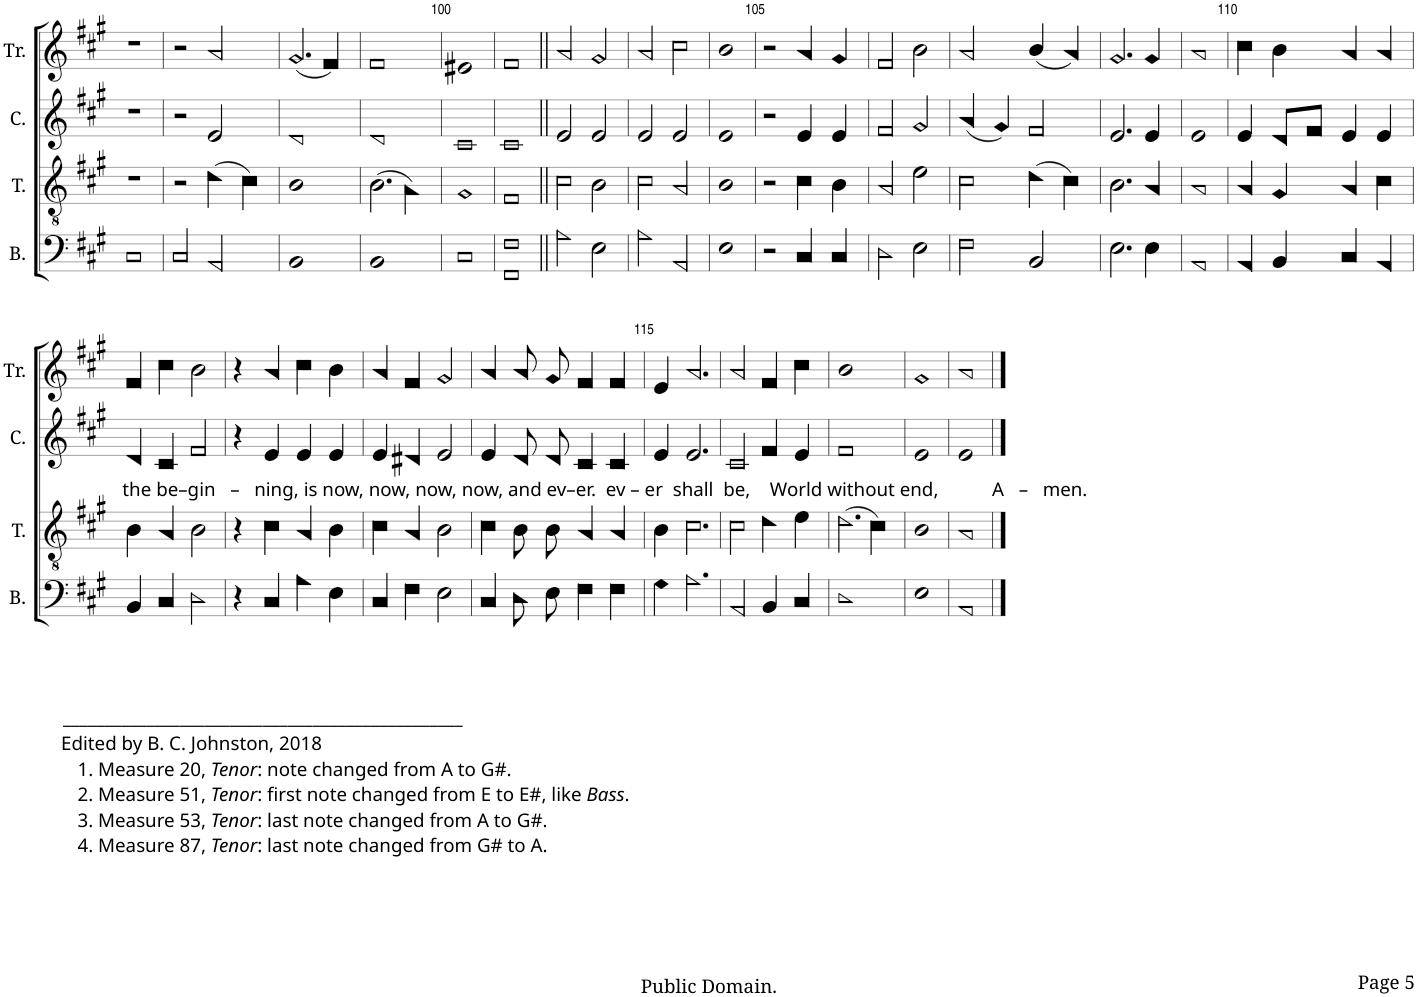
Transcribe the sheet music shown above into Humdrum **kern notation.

**kern	**kern	**kern	**kern
*part4	*part3	*part2	*part1
*staff4	*staff3	*staff2	*staff1
*I"B.	*I"T.	*I"C.	*I"Tr.
*I'B.	*I'T.	*I'C.	*I'Tr.
!!LO:PB:g=z
*clefF4	*clefGv2	*clefG2	*clefG2
*k[f#c#g#]	*k[f#c#g#]	*k[f#c#g#]	*k[f#c#g#]
*M2/2	*M2/2	*M2/2	*M2/2
*met(c|)	*met(c|)	*met(c|)	*met(c|)
=96	=96	=96	=96
1C#!	1r	1r	1r
=97	=97	=97	=97
2C#!/	2r	2r	2r
2AA!/	(4d!\	2e!/	2a!/
.	4c#!\)	.	.
=98	=98	=98	=98
1BB!	1B!	1d!	(2.g#!/
.	.	.	4f#!/)
=99	=99	=99	=99
1BB!	(2.B!\	1d!	1f#!
.	4A!\)	.	.
=100	=100	=100	=100
1C#!	1G#!	1c#!	1e#X!
=101	=101	=101	=101
1FF#! 1F#!	1F#!	1c#!	1f#!
=102||	=102||	=102||	=102||
2A!\	2c#!\	2e!/	2a!/
2E!\	2B!\	2e!/	2g#!/
=103	=103	=103	=103
2A!\	2c#!\	2e!/	2a!/
2AA!/	2A!/	2e!/	2cc#!\
=104	=104	=104	=104
1E!	1B!	1e!	1b!
=105	=105	=105	=105
2r	2r	2r	2r
4C#!/	4c#!\	4e!/	4a!/
4C#!/	4B!\	4e!/	4g#!/
=106	=106	=106	=106
2D!\	2A!/	2f#!/	2f#!/
2E!\	2e!\	2g#!/	2b!\
=107	=107	=107	=107
2F#!\	2c#!\	(4a!/	2a!/
.	.	4g#!/)	.
2BB!/	(4d!\	2f#!/	(4b!/
.	4c#!\)	.	4a!/)
=108	=108	=108	=108
2.E!\	2.B!\	2.e!/	2.g#!/
4E!\	4A!/	4e!/	4g#!/
=109	=109	=109	=109
1AA!	1A!	1e!	1a!
=110	=110	=110	=110
4AA!/	4A!/	4e!/	4cc#!\
4BB!/	4G#!/	8d!/L	4b!\
.	.	8f#!/J	.
4C#!/	4A!/	4e!/	4a!/
4AA!/	4c#!\	4e!/	4a!/
!!LO:LB:g=z
=111	=111	=111	=111
!	!	!LO:TX:b:t=the be–gin   –   ning, is now, now, now, now, and ev–er.  ev – er  shall  be,    World without end,           A   –   men.	!
4BB!/	4B!\	4d!/	4f#!/
4C#!/	4A!/	4c#!/	4cc#!\
2D!\	2B!\	2f#!/	2b!\
=112	=112	=112	=112
4r	4r	4r	4r
!LO:TX:b:t=________________________________________________	!	!	!
!LO:TX:b:t=Edited by B. C. Johnston, 2018	!	!	!
!LO:TX:b:t=1. Measure 20,	!	!	!
!LO:TX:b:i:t=Tenor	!	!	!
!LO:TX:b:t=&colon; note changed from A to G#.	!	!	!
!LO:TX:b:t=2. Measure 51,	!	!	!
!LO:TX:b:i:t=Tenor	!	!	!
!LO:TX:b:t=&colon; first note changed from E to E#, like	!	!	!
!LO:TX:b:i:t=Bass	!	!	!
!LO:TX:b:t=.	!	!	!
!LO:TX:b:t=3. Measure 53,	!	!	!
!LO:TX:b:i:t=Tenor	!	!	!
!LO:TX:b:t=&colon; last note changed from A to G#.	!	!	!
!LO:TX:b:t=4. Measure 87,	!	!	!
!LO:TX:b:i:t=Tenor	!	!	!
!LO:TX:b:t=&colon; last note changed from G# to A.	!	!	!
4C#!/	4c#!\	4e!/	4a!/
4A!\	4A!/	4e!/	4cc#!\
4E!\	4B!\	4e!/	4b!\
=113	=113	=113	=113
4C#!/	4c#!\	4e!/	4a!/
4F#!\	4A!/	4d#X!/	4f#!/
2E!\	2B!\	2e!/	2g#!/
=114	=114	=114	=114
4C#!/	4c#!\	4e!/	4a!/
8D!\L	8B!\L	8d!/	8a!/L
8E!\J	8B!\J	8d!/	8g#!/J
4F#!\	4A!/	4c#!/	4f#!/
4F#!\	4A!/	4c#!/	4f#!/
=115	=115	=115	=115
4G#!\	4B!\	4e!/	4e!/
2.A!\	2.c#!\	2.e!/	2.a!/
=116	=116	=116	=116
2AA!/	2c#!\	2c#!/	2a!/
4BB!/	4d!\	4f#!/	4f#!/
4C#!/	4e!\	4e!/	4cc#!\
=117	=117	=117	=117
1D!	(2.d!\	1f#!	1b!
.	4c#!\)	.	.
=118	=118	=118	=118
1E!	1B!	1e!	1g#!
=119	=119	=119	=119
1AA!	1A!	1e!	1a!
==	==	==	==
*-	*-	*-	*-
